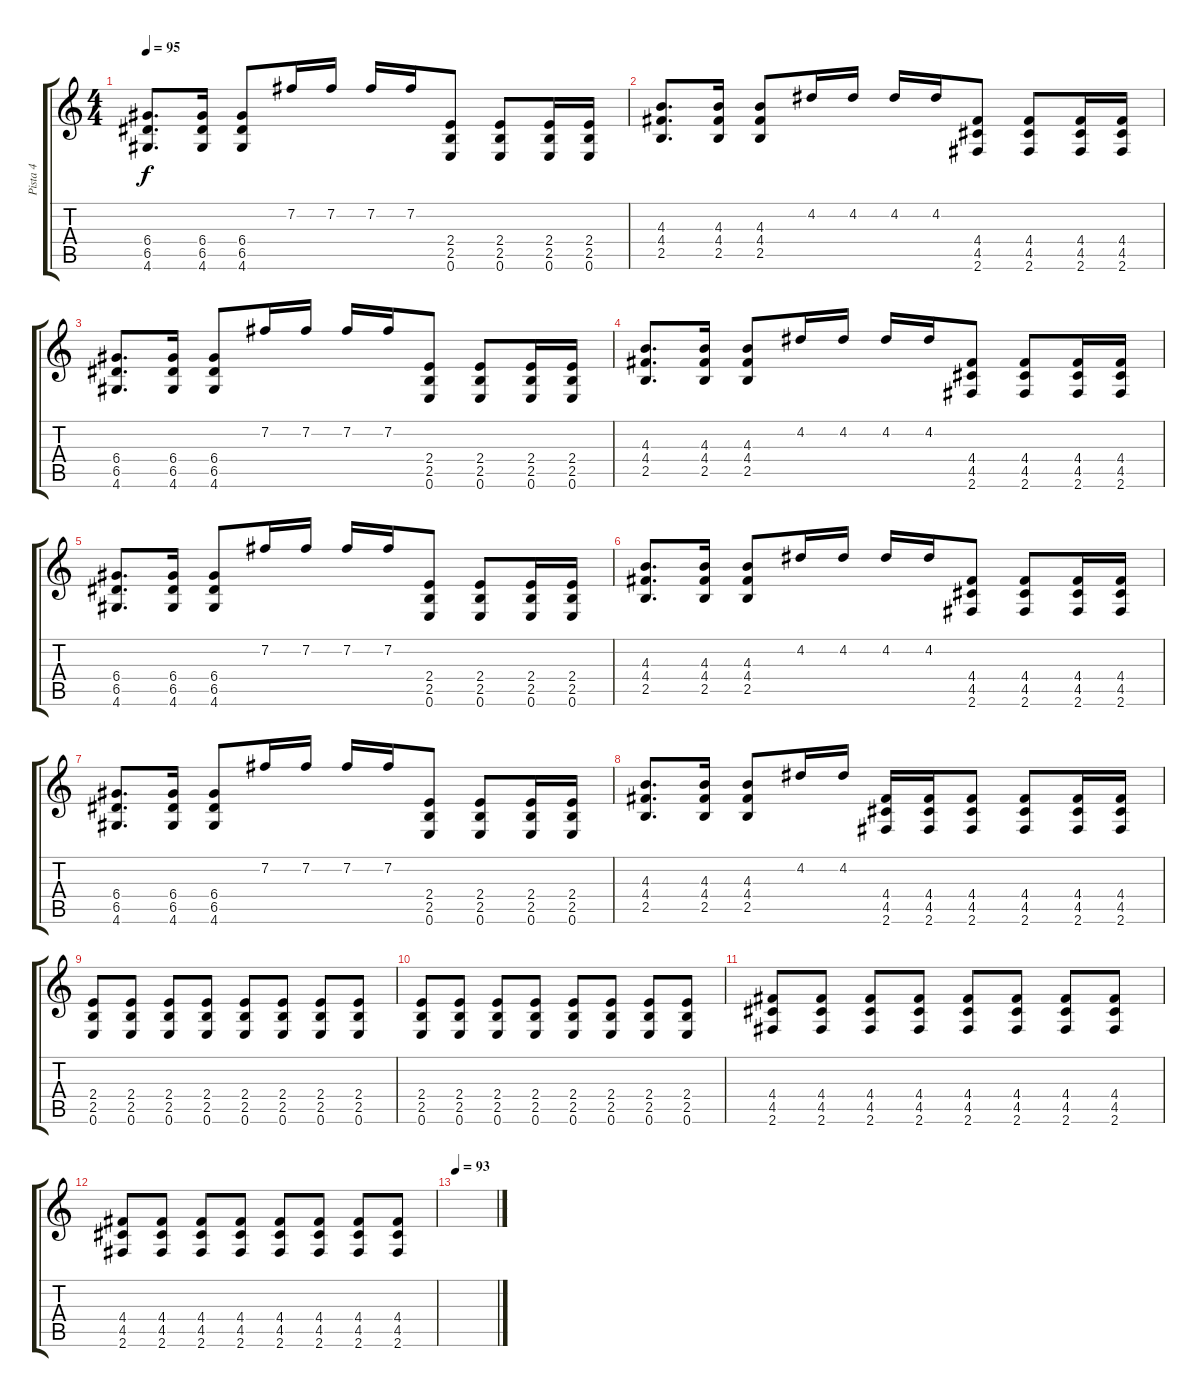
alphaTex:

\track ("Pista 4" "Pista 4") {instrument distortionguitar}
\staff {score tabs}
\tuning (E4 B3 G3 D3 A2 E2) {hide}
\ts (4 4)
\tempo 95
\clef g2
\ks c
(6.4 6.5 4.6).8{d dy f} (6.4 6.5 4.6).16 (6.4 6.5 4.6).8 7.2.16 7.2.16 7.2.16 7.2.16 (2.4 2.5 0.6).8 (2.4 2.5 0.6).8 (2.4 2.5 0.6).16 (2.4 2.5 0.6).16 |
(4.3 4.4 2.5).8{d} (4.3 4.4 2.5).16 (4.3 4.4 2.5).8 4.2.16 4.2.16 4.2.16 4.2.16 (4.4 4.5 2.6).8 (4.4 4.5 2.6).8 (4.4 4.5 2.6).16 (4.4 4.5 2.6).16 |
(6.4 6.5 4.6).8{d} (6.4 6.5 4.6).16 (6.4 6.5 4.6).8 7.2.16 7.2.16 7.2.16 7.2.16 (2.4 2.5 0.6).8 (2.4 2.5 0.6).8 (2.4 2.5 0.6).16 (2.4 2.5 0.6).16 |
(4.3 4.4 2.5).8{d} (4.3 4.4 2.5).16 (4.3 4.4 2.5).8 4.2.16 4.2.16 4.2.16 4.2.16 (4.4 4.5 2.6).8 (4.4 4.5 2.6).8 (4.4 4.5 2.6).16 (4.4 4.5 2.6).16 |
(6.4 6.5 4.6).8{d} (6.4 6.5 4.6).16 (6.4 6.5 4.6).8 7.2.16 7.2.16 7.2.16 7.2.16 (2.4 2.5 0.6).8 (2.4 2.5 0.6).8 (2.4 2.5 0.6).16 (2.4 2.5 0.6).16 |
(4.3 4.4 2.5).8{d} (4.3 4.4 2.5).16 (4.3 4.4 2.5).8 4.2.16 4.2.16 4.2.16 4.2.16 (4.4 4.5 2.6).8 (4.4 4.5 2.6).8 (4.4 4.5 2.6).16 (4.4 4.5 2.6).16 |
(6.4 6.5 4.6).8{d} (6.4 6.5 4.6).16 (6.4 6.5 4.6).8 7.2.16 7.2.16 7.2.16 7.2.16 (2.4 2.5 0.6).8 (2.4 2.5 0.6).8 (2.4 2.5 0.6).16 (2.4 2.5 0.6).16 |
(4.3 4.4 2.5).8{d} (4.3 4.4 2.5).16 (4.3 4.4 2.5).8 4.2.16 4.2.16 (4.4 4.5 2.6).16 (4.4 4.5 2.6).16 (4.4 4.5 2.6).8 (4.4 4.5 2.6).8 (4.4 4.5 2.6).16 (4.4 4.5 2.6).16 |
(2.4 2.5 0.6).8 (2.4 2.5 0.6).8 (2.4 2.5 0.6).8 (2.4 2.5 0.6).8 (2.4 2.5 0.6).8 (2.4 2.5 0.6).8 (2.4 2.5 0.6).8 (2.4 2.5 0.6).8 |
(2.4 2.5 0.6).8 (2.4 2.5 0.6).8 (2.4 2.5 0.6).8 (2.4 2.5 0.6).8 (2.4 2.5 0.6).8 (2.4 2.5 0.6).8 (2.4 2.5 0.6).8 (2.4 2.5 0.6).8 |
(4.4 4.5 2.6).8 (4.4 4.5 2.6).8 (4.4 4.5 2.6).8 (4.4 4.5 2.6).8 (4.4 4.5 2.6).8 (4.4 4.5 2.6).8 (4.4 4.5 2.6).8 (4.4 4.5 2.6).8 |
(4.4 4.5 2.6).8 (4.4 4.5 2.6).8 (4.4 4.5 2.6).8 (4.4 4.5 2.6).8 (4.4 4.5 2.6).8 (4.4 4.5 2.6).8 (4.4 4.5 2.6).8 (4.4 4.5 2.6).8 |
\tempo 93
